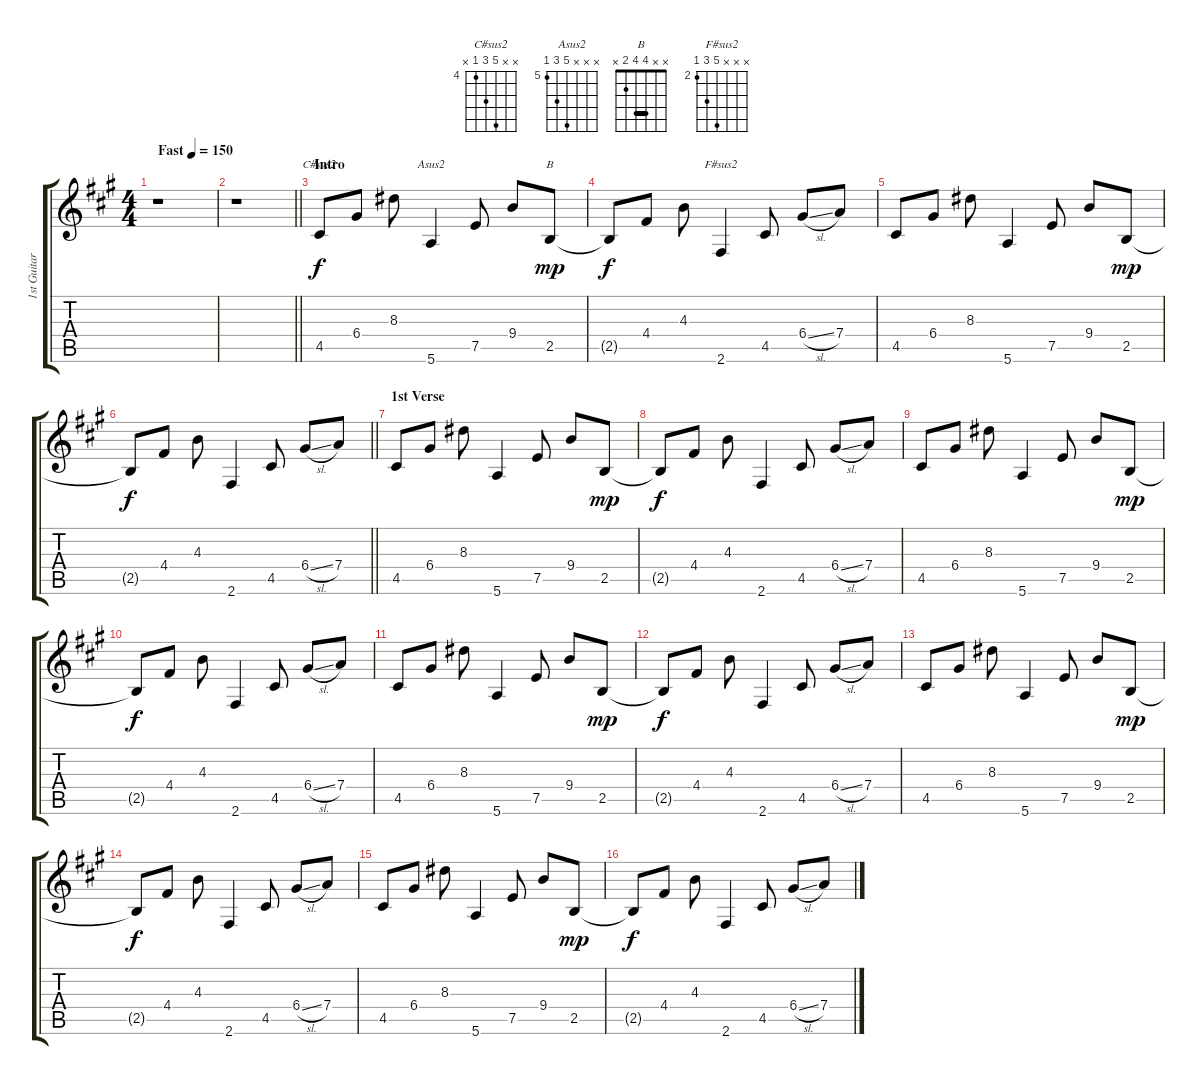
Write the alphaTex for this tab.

\track ("1st Guitar" "1st Guitar") {instrument electricguitarjazz}
\staff {score tabs}
\tuning (E4 B3 G3 D3 A2 E2) {hide}
\chord ("C#sus2" x x 8 6 4 x) {firstfret 4}
\chord ("Asus2" x x x 9 7 5) {firstfret 5}
\chord ("B" x x 4 4 2 x) {barre 4}
\chord ("F#sus2" x x x 6 4 2) {firstfret 2}
\ts (4 4)
\tempo (150 "Fast")
\clef g2
\ks a
r.1{dy f instrument electricguitarjazz} |
\barLineRight lightlight
r.1 |
\section ("" "Intro")
4.5.8{ch "C#sus2"} 6.4.8 8.3.8 5.6.4{ch "Asus2"} 7.5.8 9.4.8 2.5.8{ch "B" dy mp} |
2.5{t}.8{dy f} 4.4.8 4.3.8 2.6.4{ch "F#sus2"} 4.5.8 6.4{sl}.8 7.4.8 |
4.5.8 6.4.8 8.3.8 5.6.4 7.5.8 9.4.8 2.5.8{dy mp} |
\barLineRight lightlight
2.5{t}.8{dy f} 4.4.8 4.3.8 2.6.4 4.5.8 6.4{sl}.8 7.4.8 |
\section ("" "1st Verse")
4.5.8 6.4.8 8.3.8 5.6.4 7.5.8 9.4.8 2.5.8{dy mp} |
2.5{t}.8{dy f} 4.4.8 4.3.8 2.6.4 4.5.8 6.4{sl}.8 7.4.8 |
4.5.8 6.4.8 8.3.8 5.6.4 7.5.8 9.4.8 2.5.8{dy mp} |
2.5{t}.8{dy f} 4.4.8 4.3.8 2.6.4 4.5.8 6.4{sl}.8 7.4.8 |
4.5.8 6.4.8 8.3.8 5.6.4 7.5.8 9.4.8 2.5.8{dy mp} |
2.5{t}.8{dy f} 4.4.8 4.3.8 2.6.4 4.5.8 6.4{sl}.8 7.4.8 |
4.5.8 6.4.8 8.3.8 5.6.4 7.5.8 9.4.8 2.5.8{dy mp} |
2.5{t}.8{dy f} 4.4.8 4.3.8 2.6.4 4.5.8 6.4{sl}.8 7.4.8 |
4.5.8 6.4.8 8.3.8 5.6.4 7.5.8 9.4.8 2.5.8{dy mp} |
2.5{t}.8{dy f} 4.4.8 4.3.8 2.6.4 4.5.8 6.4{sl}.8 7.4.8
